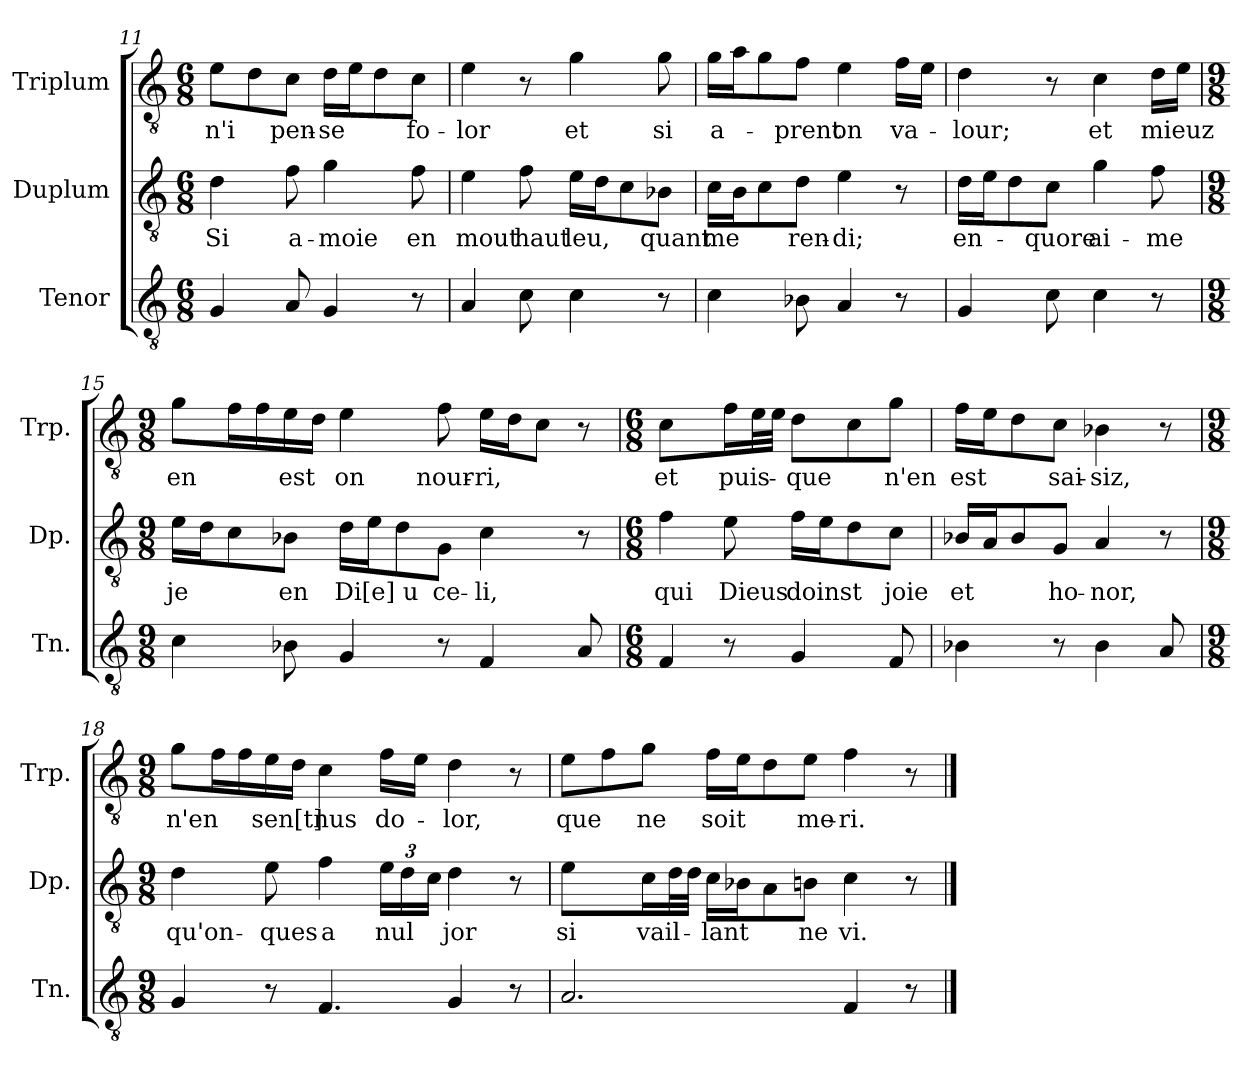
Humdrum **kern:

**kern	**kern	**text	**kern	**text
*part3	*part2	*part2	*part1	*part1
*staff3	*staff2	*staff2	*staff1	*staff1
*I"Tenor	*I"Duplum	*	*I"Triplum	*
*I'Tn.	*I'Dp.	*	*I'Trp.	*
!!LO:LB:g=z
*clefGv2	*clefGv2	*	*clefGv2	*
*k[]	*k[]	*	*k[]	*
*M6/8	*M6/8	*	*M6/8	*
=11	=11	=11	=11	=11
!	!	!LO:LY:b	!	!LO:LY:b
4G/	4d\	Si	8e\L	n'i
.	.	.	8d\	.
!	!	!LO:LY:b	!	!LO:LY:b
8A/	8f\	a-	8c\J	pen-
!	!	!LO:LY:b	!	!LO:LY:b
4G/	4g\	-moie	16d\LL	-se
.	.	.	16e\J	.
.	.	.	8d\	.
!	!	!LO:LY:b	!	!LO:LY:b
8r	8f\	en	8c\J	fo-
=12	=12	=12	=12	=12
!	!	!LO:LY:b	!	!LO:LY:b
4A/	4e\	mout	4e\	-lor
!	!	!LO:LY:b	!	!
8c\	8f\	haut	8r	.
!	!	!LO:LY:b	!	!LO:LY:b
4c\	16e\LL	leu,	4g\	et
.	16d\J	.	.	.
.	8c\	.	.	.
!	!	!LO:LY:b	!	!LO:LY:b
8r	8B-i\J	quant	8g\	si
=13	=13	=13	=13	=13
!	!	!LO:LY:b	!	!LO:LY:b
4c\	16c\LL	me	16g\LL	a-
.	16B\J	.	16a\J	.
.	8c\	.	8g\	.
!	!	!LO:LY:b	!	!LO:LY:b
8B-X\	8d\J	ren-	8f\J	-prent
!	!	!LO:LY:b	!	!LO:LY:b
4A/	4e\	-di;	4e\	on
!	!	!	!	!LO:LY:b
8r	8r	.	16f\LL	va-
.	.	.	16e\JJ	.
=14	=14	=14	=14	=14
!	!	!LO:LY:b	!	!LO:LY:b
4G/	16d\LL	en-	4d\	-lour;
.	16e\J	.	.	.
.	8d\	.	.	.
!	!	!LO:LY:b	!	!
8c\	8c\J	-quore	8r	.
!	!	!LO:LY:b	!	!LO:LY:b
4c\	4g\	ai-	4c\	et
!	!	!LO:LY:b	!	!LO:LY:b
8r	8f\	-me	16d\LL	mieuz
.	.	.	16e\JJ	.
!!LO:PB:g=z
=15	=15	=15	=15	=15
*M9/8	*M9/8	*	*M9/8	*
!	!	!LO:LY:b	!	!LO:LY:b
4c\	16e\LL	je	8g\L	en
.	16d\J	.	.	.
*	*	*	*tremolo	*
.	8c\	.	16f\	.
.	.	.	16f\	.
*	*	*	*Xtremolo	*
!	!	!LO:LY:b	!	!LO:LY:b
8B-X\	8B-i\J	en	16e\L	est
.	.	.	16d\JJ	.
!	!	!LO:LY:b	!	!LO:LY:b
4G/	16d\LL	Di[e]u	4e\	on
.	16e\J	.	.	.
.	8d\	.	.	.
!	!	!LO:LY:b	!	!LO:LY:b
8r	8G\J	ce-	8f\	nour-
!	!	!LO:LY:b	!	!LO:LY:b
4F/	4c\	-li,	16e\LL	-ri,
.	.	.	16d\J	.
.	.	.	8c\J	.
8A/	8r	.	8r	.
=16	=16	=16	=16	=16
*M6/8	*M6/8	*	*M6/8	*
!	!	!LO:LY:b	!	!LO:LY:b
4F/	4f\	qui	4c\	et
!	!	!LO:LY:b	!	!LO:LY:b
8r	8e\	Dieus	16f\LL	puis-
*	*	*	*tremolo	*
.	.	.	32e\	.
.	.	.	32e\JJJ	.
*	*	*	*Xtremolo	*
!	!	!LO:LY:b	!	!LO:LY:b
4G/	16f\LL	doinst	8d\L	-que
.	16e\J	.	.	.
.	8d\	.	8c\	.
!	!	!LO:LY:b	!	!LO:LY:b
8F/	8c\J	joie	8g\J	n'en
=17	=17	=17	=17	=17
!	!	!LO:LY:b	!	!LO:LY:b
4B-X\	16B-X/LL	et	16f\LL	est
.	16A/J	.	16e\J	.
.	8B-/	.	8d\	.
!	!	!LO:LY:b	!	!LO:LY:b
8r	8G/J	ho-	8c\J	sai-
!	!	!LO:LY:b	!	!LO:LY:b
4B-\	4A/	-nor,	4B-i\	-siz,
8A/	8r	.	8r	.
!!LO:LB:g=z
=18	=18	=18	=18	=18
*M9/8	*M9/8	*	*M9/8	*
!	!	!LO:LY:b	!	!LO:LY:b
4G/	4d\	qu'on-	8g\L	n'en
*	*	*	*tremolo	*
.	.	.	16f\	.
.	.	.	16f\	.
*	*	*	*Xtremolo	*
!	!	!LO:LY:b	!	!LO:LY:b
8r	8e\	-ques	16e\L	sen[t]
.	.	.	16d\JJ	.
!	!	!LO:LY:b	!	!LO:LY:b
4.F/	4f\	a	4c\	nus
*	*Xbrackettup	*	*	*
!	!	!LO:LY:b	!	!LO:LY:b
.	24e\LL	nul	16f\LL	do-
.	24d\	.	.	.
.	.	.	16e\JJ	.
.	24c\JJ	.	.	.
!	!	!LO:LY:b	!	!LO:LY:b
4G/	4d\	jor	4d\	-lor,
8r	8r	.	8r	.
=19	=19	=19	=19	=19
!	!	!LO:LY:b	!	!LO:LY:b
2.A/	4e\	si	8e\L	que
.	.	.	8f\	.
!	!	!LO:LY:b	!	!LO:LY:b
.	16c\LL	vail-	8g\J	ne
*	*tremolo	*	*	*
.	32d\	.	.	.
.	32d\JJJ	.	.	.
*	*Xtremolo	*	*	*
!	!	!LO:LY:b	!	!LO:LY:b
.	16c\LL	-lant	16f\LL	soit
.	16B-i\J	.	16e\J	.
.	8A\	.	8d\	.
!	!	!LO:LY:b	!	!LO:LY:b
.	8Bn\J	ne	8e\J	me-
!	!	!LO:LY:b	!	!LO:LY:b
4F/	4c\	vi.	4f\	-ri.
8r	8r	.	8r	.
==	==	==	==	==
*-	*-	*-	*-	*-
